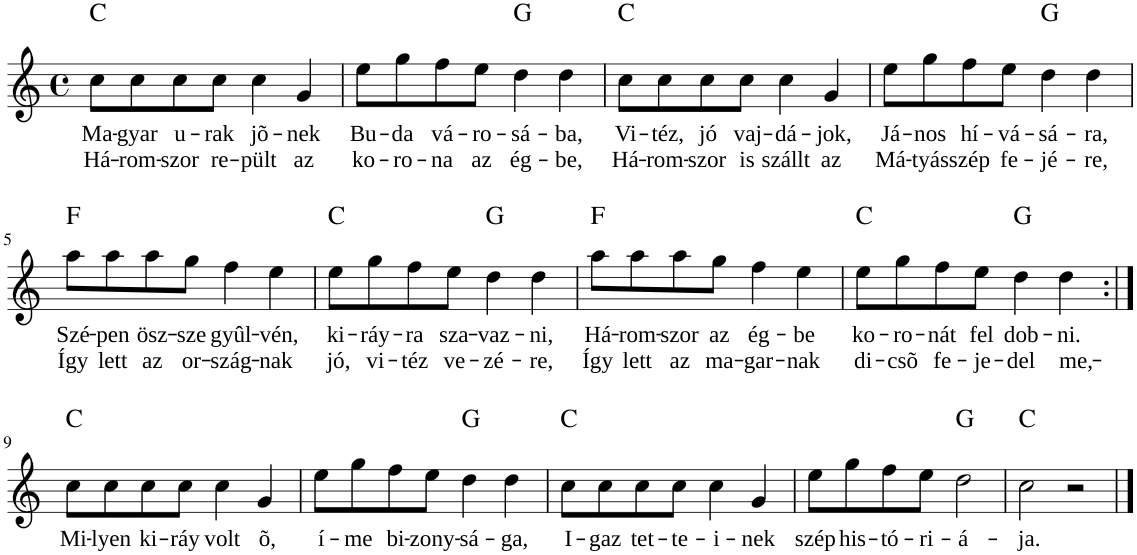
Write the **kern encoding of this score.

**kern	**text	**text	**harte
*part1	*part1	*part1	*part1
*staff1	*staff1	*staff1	*
*I"Piano	*	*	*
*I'Pno	*	*	*
*clefG2	*	*	*
*k[]	*	*	*
*M4/4	*	*	*
*met(c)	*	*	*
=1	=1	=1	=1
!	!LO:LY:b	!LO:LY:b	!
8cc\L	Ma-	Há-	C:maj
!	!LO:LY:b	!LO:LY:b	!
8cc\	-gyar	-rom-	.
!	!LO:LY:b	!LO:LY:b	!
8cc\	u-	-szor	.
!	!LO:LY:b	!LO:LY:b	!
8cc\J	-rak	re-	.
!	!LO:LY:b	!LO:LY:b	!
4cc\	jõ-	-pült	.
!	!LO:LY:b	!LO:LY:b	!
4g/	-nek	az	.
=2	=2	=2	=2
!	!LO:LY:b	!LO:LY:b	!
8ee\L	Bu-	ko-	.
!	!LO:LY:b	!LO:LY:b	!
8gg\	-da	-ro-	.
!	!LO:LY:b	!LO:LY:b	!
8ff\	vá-	-na	.
!	!LO:LY:b	!LO:LY:b	!
8ee\J	-ro-	az	.
!	!LO:LY:b	!LO:LY:b	!
4dd\	-sá-	ég-	G:maj
!	!LO:LY:b	!LO:LY:b	!
4dd\	-ba,	-be,	.
=3	=3	=3	=3
!	!LO:LY:b	!LO:LY:b	!
8cc\L	Vi-	Há-	C:maj
!	!LO:LY:b	!LO:LY:b	!
8cc\	-téz,	-rom-	.
!	!LO:LY:b	!LO:LY:b	!
8cc\	jó	-szor	.
!	!LO:LY:b	!LO:LY:b	!
8cc\J	vaj-	is	.
!	!LO:LY:b	!LO:LY:b	!
4cc\	-dá-	szállt	.
!	!LO:LY:b	!LO:LY:b	!
4g/	-jok,	az	.
=4	=4	=4	=4
!	!LO:LY:b	!LO:LY:b	!
8ee\L	Já-	Má-	.
!	!LO:LY:b	!LO:LY:b	!
8gg\	-nos	-tyás	.
!	!LO:LY:b	!LO:LY:b	!
8ff\	hí-	szép	.
!	!LO:LY:b	!LO:LY:b	!
8ee\J	-vá-	fe-	.
!	!LO:LY:b	!LO:LY:b	!
4dd\	-sá-	-jé-	G:maj
!	!LO:LY:b	!LO:LY:b	!
4dd\	-ra,	-re,	.
!!LO:LB:g=z
=5	=5	=5	=5
!	!LO:LY:b	!LO:LY:b	!
8aa\L	Szé-	Így	F:maj
!	!LO:LY:b	!LO:LY:b	!
8aa\	-pen	lett	.
!	!LO:LY:b	!LO:LY:b	!
8aa\	ösz-	az	.
!	!LO:LY:b	!LO:LY:b	!
8gg\J	-sze	or-	.
!	!LO:LY:b	!LO:LY:b	!
4ff\	gyûl-	-szág-	.
!	!LO:LY:b	!LO:LY:b	!
4ee\	-vén,	-nak	.
=6	=6	=6	=6
!	!LO:LY:b	!LO:LY:b	!
8ee\L	ki-	jó,	C:maj
!	!LO:LY:b	!LO:LY:b	!
8gg\	-ráy-	vi-	.
!	!LO:LY:b	!LO:LY:b	!
8ff\	-ra	-téz	.
!	!LO:LY:b	!LO:LY:b	!
8ee\J	sza-	ve-	.
!	!LO:LY:b	!LO:LY:b	!
4dd\	-vaz-	-zé-	G:maj
!	!LO:LY:b	!LO:LY:b	!
4dd\	-ni,	-re,	.
=7	=7	=7	=7
!	!LO:LY:b	!LO:LY:b	!
8aa\L	Há-	Így	F:maj
!	!LO:LY:b	!LO:LY:b	!
8aa\	-rom-	lett	.
!	!LO:LY:b	!LO:LY:b	!
8aa\	-szor	az	.
!	!LO:LY:b	!LO:LY:b	!
8gg\J	az	ma-	.
!	!LO:LY:b	!LO:LY:b	!
4ff\	ég-	-gar-	.
!	!LO:LY:b	!LO:LY:b	!
4ee\	-be	-nak	.
=8	=8	=8	=8
!	!LO:LY:b	!LO:LY:b	!
8ee\L	ko-	di-	C:maj
!	!LO:LY:b	!LO:LY:b	!
8gg\	-ro-	-csõ	.
!	!LO:LY:b	!LO:LY:b	!
8ff\	-nát	fe-	.
!	!LO:LY:b	!LO:LY:b	!
8ee\J	fel	-je-	.
!	!LO:LY:b	!LO:LY:b	!
4dd\	dob-	-del	G:maj
!	!LO:LY:b	!LO:LY:b	!
4dd\	-ni.	me,-	.
!!LO:LB:g=z
=9:|!	=9:|!	=9:|!	=9:|!
!	!LO:LY:b	!	!
8cc\L	Mi-	.	C:maj
!	!LO:LY:b	!	!
8cc\	-lyen	.	.
!	!LO:LY:b	!	!
8cc\	ki-	.	.
!	!LO:LY:b	!	!
8cc\J	-ráy	.	.
!	!LO:LY:b	!	!
4cc\	volt	.	.
!	!LO:LY:b	!	!
4g/	õ,	.	.
=10	=10	=10	=10
!	!LO:LY:b	!	!
8ee\L	í-	.	.
!	!LO:LY:b	!	!
8gg\	-me	.	.
!	!LO:LY:b	!	!
8ff\	bi-	.	.
!	!LO:LY:b	!	!
8ee\J	-zony-	.	.
!	!LO:LY:b	!	!
4dd\	-sá-	.	G:maj
!	!LO:LY:b	!	!
4dd\	-ga,	.	.
=11	=11	=11	=11
!	!LO:LY:b	!	!
8cc\L	I-	.	C:maj
!	!LO:LY:b	!	!
8cc\	-gaz	.	.
!	!LO:LY:b	!	!
8cc\	tet-	.	.
!	!LO:LY:b	!	!
8cc\J	-te-	.	.
!	!LO:LY:b	!	!
4cc\	-i-	.	.
!	!LO:LY:b	!	!
4g/	-nek	.	.
=12	=12	=12	=12
!	!LO:LY:b	!	!
8ee\L	szép	.	.
!	!LO:LY:b	!	!
8gg\	his-	.	.
!	!LO:LY:b	!	!
8ff\	-tó-	.	.
!	!LO:LY:b	!	!
8ee\J	-ri-	.	.
!	!LO:LY:b	!	!
2dd\	-á-	.	G:maj
=13	=13	=13	=13
!	!LO:LY:b	!	!
2cc\	-ja.	.	C:maj
2r	.	.	.
==	==	==	==
*-	*-	*-	*-
